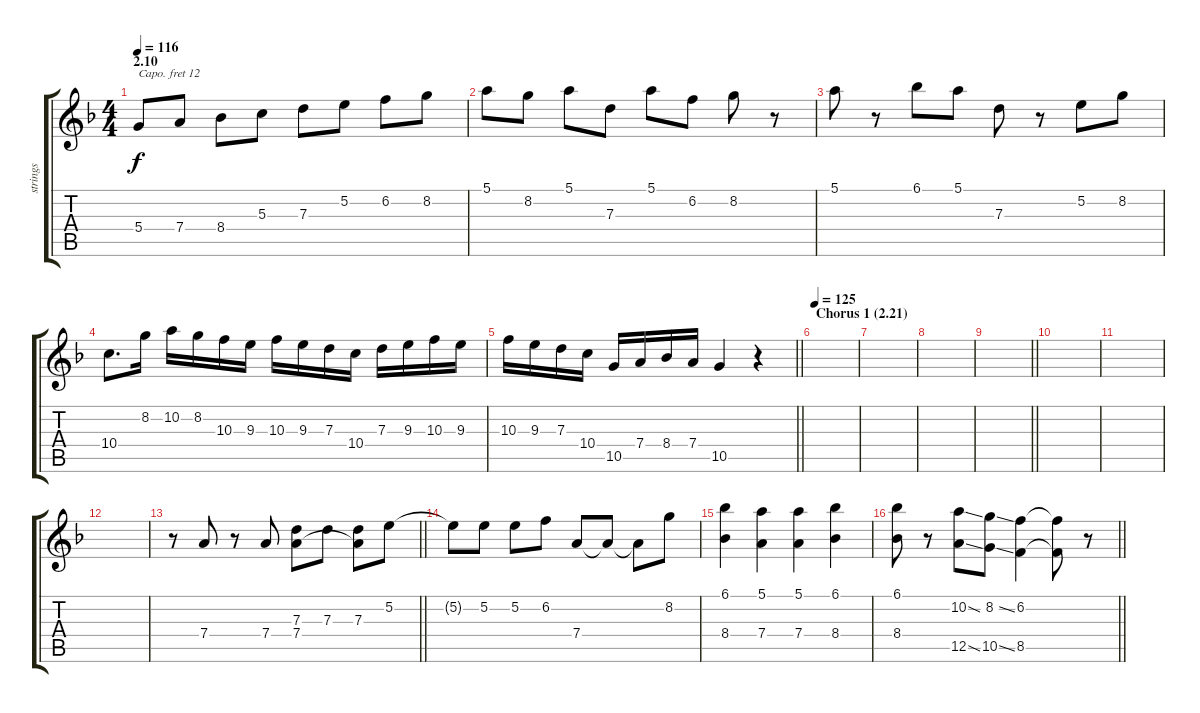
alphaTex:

\track ("strings" "strings") {instrument stringensemble1}
\staff {score tabs}
\capo 12
\tuning (E4 B3 G3 D3 A2 E2) {hide}
\ts (4 4)
\section ("" "2.10")
\tempo 116
\clef g2
\ks f
5.4.8{dy f} 7.4.8 8.4.8 5.3.8 7.3.8 5.2.8 6.2.8 8.2.8 |
5.1.8 8.2.8 5.1.8 7.3.8 5.1.8 6.2.8 8.2.8 r.8 |
5.1.8 r.8 6.1.8 5.1.8 7.3.8 r.8 5.2.8 8.2.8 |
10.4.8{d} 8.2.16 10.2.16 8.2.16 10.3.16 9.3.16 10.3.16 9.3.16 7.3.16 10.4.16 7.3.16 9.3.16 10.3.16 9.3.16 |
\barLineRight lightlight
10.3.16 9.3.16 7.3.16 10.4.16 10.5.16 7.4.16 8.4.16 7.4.16 10.5.4 r.4 |
\section ("" "Chorus 1 (2.21)")
\tempo 125
|
|
|
\barLineRight lightlight
|
|
|
|
\barLineRight lightlight
r.8 7.4.8 r.8 7.4.8 (7.3 7.4).8 7.3.8 (7.3 7.4{t}).8 5.2.8 |
5.2{t}.8 5.2.8 5.2.8 6.2.8 7.4.8 7.4{t}.8 7.4{t}.8 8.2.8 |
(6.1 8.4).4 (5.1 7.4).4 (5.1 7.4).4 (6.1 8.4).4 |
\barLineRight lightlight
(6.1 8.4).8 r.8 (10.2{ss} 12.5{ss}).8 (8.2{ss} 10.5{ss}).8 (6.2 8.5).4 (6.2{t} 8.5{t}).8 r.8
